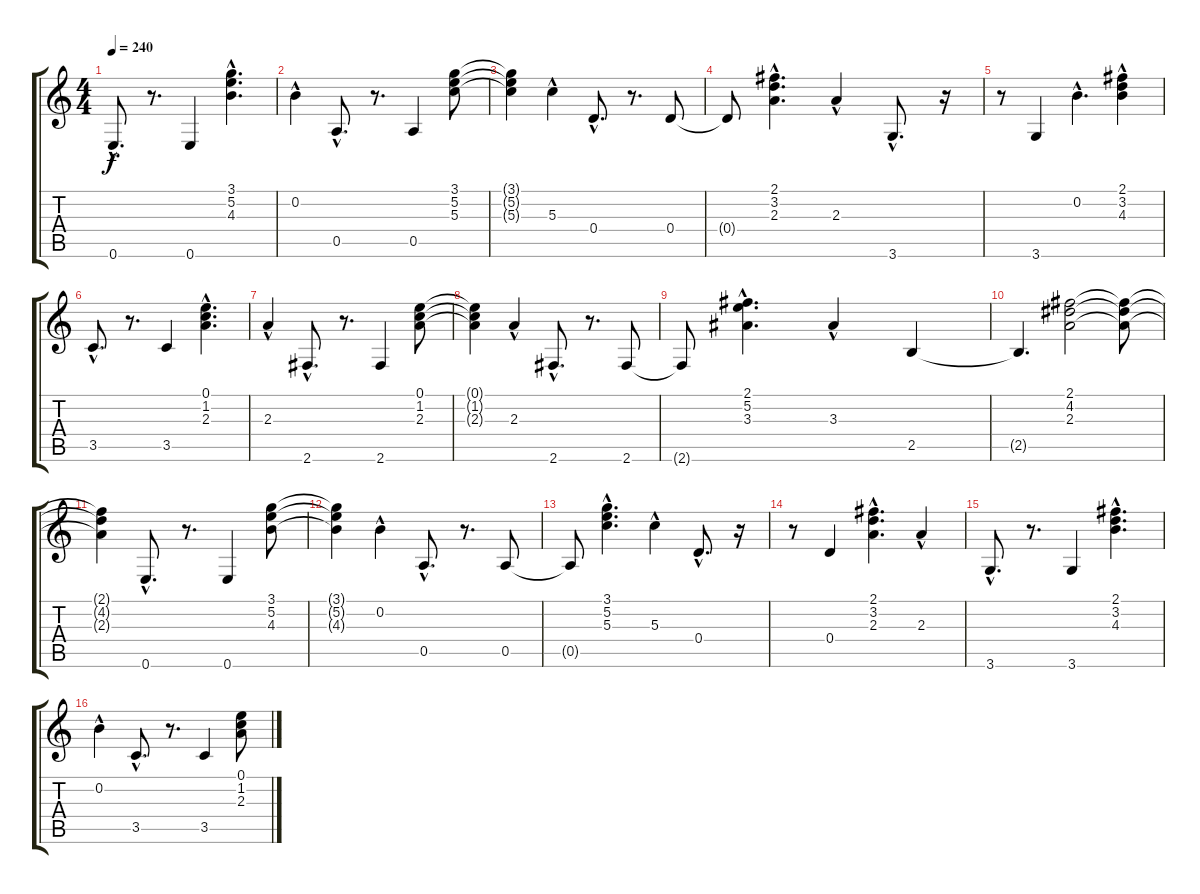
\track "" {instrument acousticguitarsteel}
\staff {score tabs}
\tuning (E4 B3 G3 D3 A2 E2) {hide}
\ts (4 4)
\tempo 240
\clef g2
\ks c
0.6{hac}.8{d dy f} r.8{d} 0.6.4 (3.1 5.2 4.3{hac}).4{d} |
0.2{hac}.4 0.5{hac}.8{d} r.8{d} 0.5.4 (3.1 5.2 5.3).8 |
(3.1{t} 5.2{t} 5.3{t}).4 5.3{hac}.4 0.4{hac}.8{d} r.8{d} 0.4.8 |
0.4{t}.8 (2.1 3.2 2.3{hac}).4{d} 2.3{hac}.4 3.6{hac}.8{d} r.16 |
r.8 3.6.4 0.2{hac}.4{d} (2.1{hac} 3.2{hac} 4.3{hac}).4 |
3.5{hac}.8{d} r.8{d} 3.5.4 (0.1 1.2 2.3{hac}).4{d} |
2.3{hac}.4 2.6{hac}.8{d} r.8{d} 2.6.4 (0.1 1.2 2.3).8 |
(0.1{t} 1.2{t} 2.3{t}).4 2.3{hac}.4 2.6{hac}.8{d} r.8{d} 2.6.8 |
2.6{t}.8 (2.1 5.2 3.3{hac}).4{d} 3.3{hac}.4 2.5.4 |
2.5{t}.4{d} (2.1 4.2 2.3).2 (2.1{t} 4.2{t} 2.3{t}).8 |
(2.1{t} 4.2{t} 2.3{t}).4 0.6{hac}.8{d} r.8{d} 0.6.4 (3.1 5.2 4.3).8 |
(3.1{t} 5.2{t} 4.3{t}).4 0.2{hac}.4 0.5{hac}.8{d} r.8{d} 0.5.8 |
0.5{t}.8 (3.1 5.2 5.3{hac}).4{d} 5.3{hac}.4 0.4{hac}.8{d} r.16 |
r.8 0.4.4 (2.1 3.2 2.3{hac}).4{d} 2.3{hac}.4 |
3.6{hac}.8{d} r.8{d} 3.6.4 (2.1 3.2 4.3{hac}).4{d} |
0.2{hac}.4 3.5{hac}.8{d} r.8{d} 3.5.4 (0.1 1.2 2.3).8
